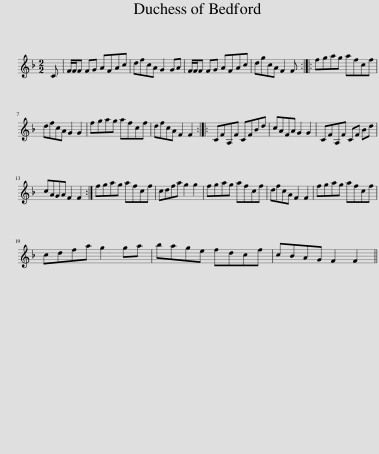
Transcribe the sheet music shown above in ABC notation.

X:1
L:1/8
M:2/2
I:linebreak $
K:F
V:1 treble
V:1
 C | F/F/F FG AFAc | dfcA G2 GA | F/F/F FG AFAc | dgcA F2 F :: %5
 fgag afcf |$ dfcA G2 G2 | fgag afcf | dfcA F2 F2 :: CFA,F CFBd | %10
 cAFA G2 G2 | CFA,F CF Bd |$ cAGA F2 F2 :| fgag afcf | cdfa g2 g2 | %15
 fgag afcf | dfcA F2 F2 | fgag afcf |$ cdfa g2 ga | bage fdcf | %20
 cBAG F2 F2 || %21
